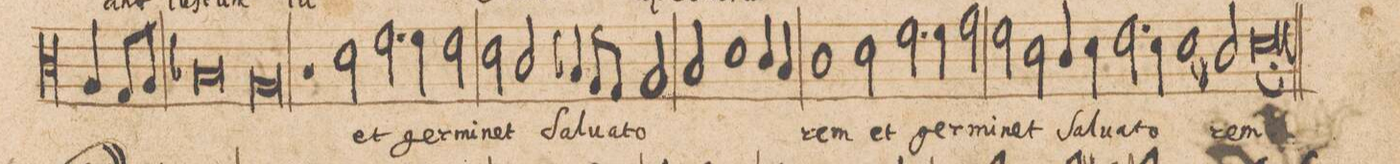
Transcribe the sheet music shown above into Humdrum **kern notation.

**kern	**text
*I"[CANTVS.]	*
*clefC3	*
*k[]	*
*met(C|)	*
*M2/1	*
4A/	.
8G/L	.
8A/J	.
=25-	=25-
0B-X	ter-
=26-	=26-
0A	-ra
*	*Xij
=27-	=27-
1rA	.
2d\	et
2.f\	ger-
=28-	=28-
4f\	mi-
2e\	.
2d\	-net
2c/	.
=29-	=29-
4B-X/	Sal-
8A/L	-ua-
8G/J	.
2A/	-to-
2Bny/	.
1d\	.
=30-	=30-
4c/	.
4B/	.
1c	-rem
=31-	=31-
2d\	et
2.f\	ger-
4f\	-mi-
2g\	-net
=32-	=32-
2f\	.
2d\	.
4c/	Sal-
4d\	-ua-
2.e\	-to-
=33-	=33-
4d\	.
1d	.
2c#X/	rem
=34-	=34-
0d;<	.
=35||	=35||
*M2/1	*
*met(C|)	*
*-	*-
